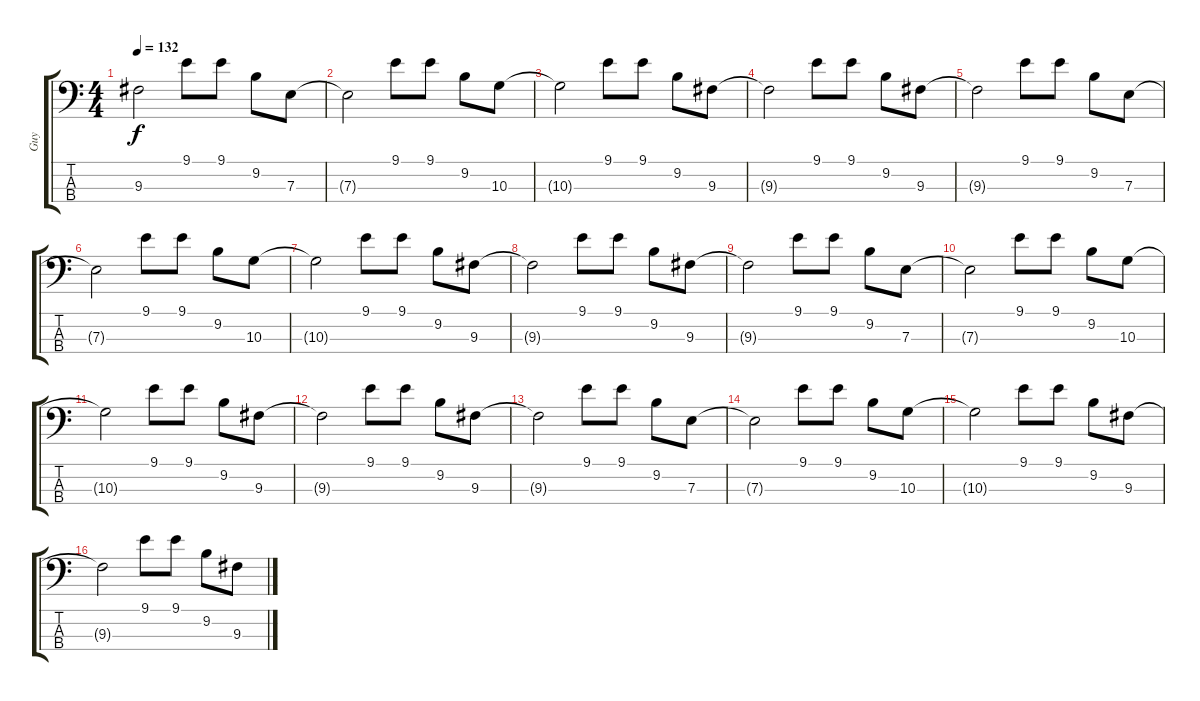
\track ("Guy" "Guy") {instrument electricbassfinger}
\staff {score tabs}
\tuning (G2 D2 A1 E1) {hide}
\ts (4 4)
\tempo 132
\clef f4
\ks c
9.3{t}.2{dy f} 9.1.8 9.1.8 9.2.8 7.3.8 |
7.3{t}.2 9.1.8 9.1.8 9.2.8 10.3.8 |
10.3{t}.2 9.1.8 9.1.8 9.2.8 9.3.8 |
9.3{t}.2 9.1.8 9.1.8 9.2.8 9.3.8 |
9.3{t}.2 9.1.8 9.1.8 9.2.8 7.3.8 |
7.3{t}.2 9.1.8 9.1.8 9.2.8 10.3.8 |
10.3{t}.2 9.1.8 9.1.8 9.2.8 9.3.8 |
9.3{t}.2 9.1.8 9.1.8 9.2.8 9.3.8 |
9.3{t}.2 9.1.8 9.1.8 9.2.8 7.3.8 |
7.3{t}.2 9.1.8 9.1.8 9.2.8 10.3.8 |
10.3{t}.2 9.1.8 9.1.8 9.2.8 9.3.8 |
9.3{t}.2 9.1.8 9.1.8 9.2.8 9.3.8 |
9.3{t}.2 9.1.8 9.1.8 9.2.8 7.3.8 |
7.3{t}.2 9.1.8 9.1.8 9.2.8 10.3.8 |
10.3{t}.2 9.1.8 9.1.8 9.2.8 9.3.8 |
9.3{t}.2 9.1.8 9.1.8 9.2.8 9.3.8
